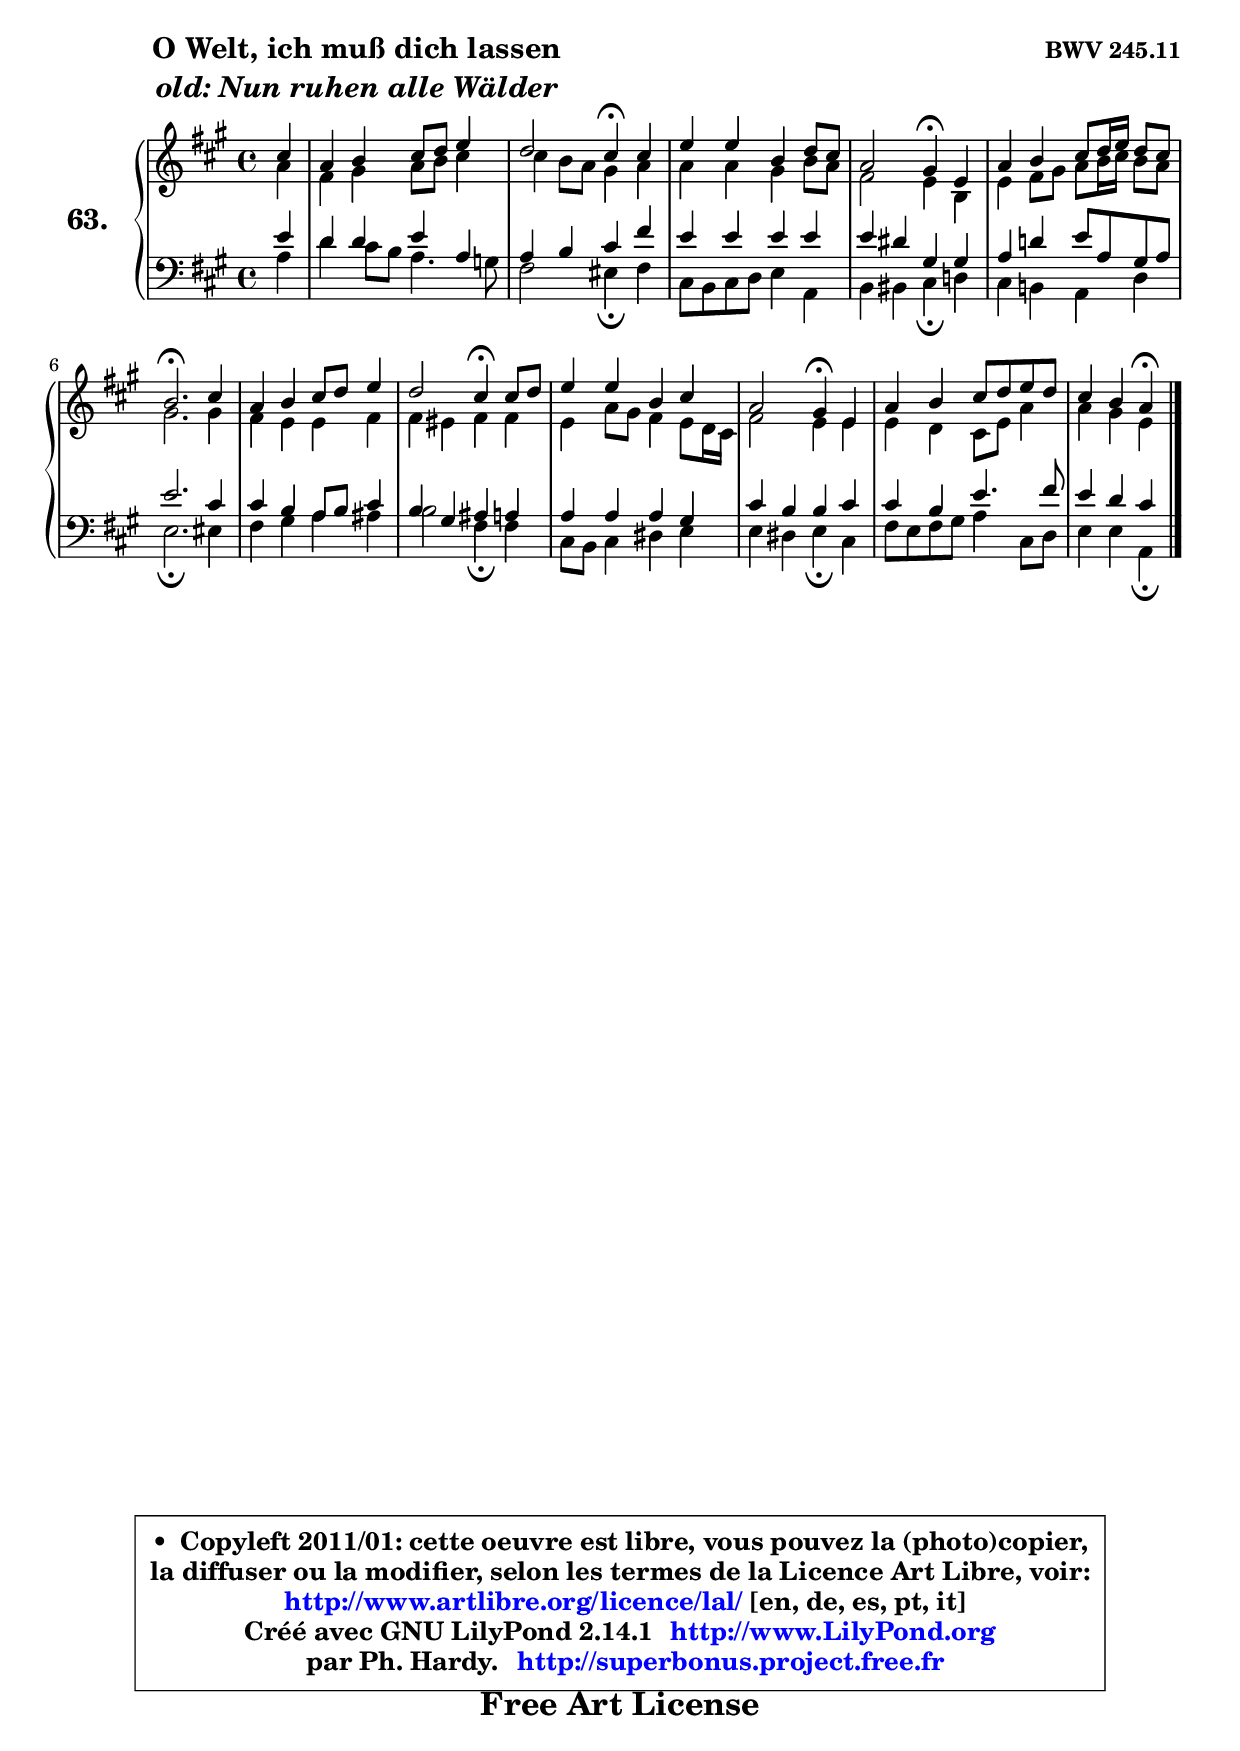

\version "2.14.1"

    \paper {
%	system-system-spacing #'padding = #0.1
%	score-system-spacing #'padding = #0.1
%	ragged-bottom = ##f
%	ragged-last-bottom = ##f
	}

    \header {
      opus = \markup { \bold "BWV 245.11" }
      piece = \markup { \hspace #9 \fontsize #2 \bold \column \center-align { \line { "O Welt, ich muß dich lassen" }
                     \line { \italic "old: Nun ruhen alle Wälder" }
                 } }
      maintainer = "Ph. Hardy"
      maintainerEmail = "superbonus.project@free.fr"
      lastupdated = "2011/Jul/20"
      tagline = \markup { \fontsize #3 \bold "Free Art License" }
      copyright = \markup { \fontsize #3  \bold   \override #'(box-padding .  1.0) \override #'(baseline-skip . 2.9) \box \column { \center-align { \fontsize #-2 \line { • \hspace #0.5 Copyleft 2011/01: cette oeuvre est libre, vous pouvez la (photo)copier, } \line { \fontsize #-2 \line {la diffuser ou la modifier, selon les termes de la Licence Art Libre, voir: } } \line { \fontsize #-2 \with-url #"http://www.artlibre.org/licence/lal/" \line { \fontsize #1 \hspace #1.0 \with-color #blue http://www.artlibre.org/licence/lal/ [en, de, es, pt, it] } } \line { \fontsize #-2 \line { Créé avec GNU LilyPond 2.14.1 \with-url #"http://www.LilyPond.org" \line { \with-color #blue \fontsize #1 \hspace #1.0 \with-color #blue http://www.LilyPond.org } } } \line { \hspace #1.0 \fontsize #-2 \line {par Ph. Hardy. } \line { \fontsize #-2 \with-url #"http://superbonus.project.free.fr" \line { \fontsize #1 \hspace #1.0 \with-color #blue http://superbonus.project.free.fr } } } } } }

	  }

  guidemidi = {
        r4 |
        R1 |
        r2 \tempo 4 = 30 r4 \tempo 4 = 78 r4 |
        R1 |
        r2 \tempo 4 = 30 r4 \tempo 4 = 78 r4 |
        R1 |
        \tempo 4 = 40 r2. \tempo 4 = 78 r4 |
        R1 |
        r2 \tempo 4 = 30 r4 \tempo 4 = 78 r4 |
        R1 |
        r2 \tempo 4 = 30 r4 \tempo 4 = 78 r4 |
        R1 |
        r2 \tempo 4 = 30 r4 
	}

  upper = {
	\time 4/4
	\key a \major
	\clef treble
	\partial 4
	\voiceOne
	<< { 
	% SOPRANO
	\set Voice.midiInstrument = "acoustic grand"
	\relative c'' {
        cis4 |
        a4 b cis8 d e4 |
        d2 cis4\fermata cis |
        e4 e b d8 cis |
        a2 gis4\fermata e |
        a4 b cis8 d16 e d8 cis |
        b2.\fermata cis4 |
        a4 b cis8 d e4 |
        d2 cis4\fermata cis8 d |
        e4 e b cis |
        a2 gis4\fermata e4 |
        a4 b cis8 d e d |
        cis4 b a4\fermata
        \bar "|."
	} % fin de relative
	}

	\context Voice="1" { \voiceTwo 
	% ALTO
	\set Voice.midiInstrument = "acoustic grand"
	\relative c'' {
        a4 |
        fis4 gis a8 b cis4 |
        cis4 b8 a gis4 a |
        a4 a gis b8 a |
        fis2 e4 b |
        e4 fis8 gis a b16 cis b8 a |
        gis2. gis4 |
        fis4 e e fis |
        fis4 eis fis fis |
        e4 a8 gis fis4 e8 d16 cis |
        fis2 e4 e |
        e4 d cis8 e a4 |
        a4 gis e4
        \bar "|."
	} % fin de relative
	\oneVoice
	} >>
	}

    lower = {
	\time 4/4
	\key a \major
	\clef bass
	\partial 4
	\voiceOne
	<< { 
	% TENOR
	\set Voice.midiInstrument = "acoustic grand"
	\relative c' {
        e4 |
        d4 d e a,4 |
        a4 b cis fis |
        e4 e e e |
        e4 dis gis, gis |
        a4 d! e8 a, gis a |
        e'2. cis4 |
        cis4 b a8 b cis4 |
        b4 gis ais a |
        a4 a a gis |
        cis4 b b cis |
        cis4 b e4. fis8 |
        e4 d cis
        \bar "|."
	} % fin de relative
	}
	\context Voice="1" { \voiceTwo 
	% BASS
	\set Voice.midiInstrument = "acoustic grand"
	\relative c' {
        a4 |
        d4 cis8 b a4. g8 |
        fis2 eis4\fermata fis |
        cis8 b cis d e4 a, |
        b4 bis cis\fermata d! |
        cis4 b! a d |
        e2.\fermata eis4 |
        fis4 gis a ais |
        b2 fis4\fermata fis |
        cis8 b cis4 dis e |
        e4 dis e\fermata cis |
        fis8 e fis gis a4 cis,8 d |
        e4 e a,4\fermata
        \bar "|."
	} % fin de relative
	\oneVoice
	} >>
	}


    \score { 

	\new PianoStaff <<
	\set PianoStaff.instrumentName = \markup { \bold \huge "63." }
	\new Staff = "upper" \upper
	\new Staff = "lower" \lower
	>>

    \layout {
%	ragged-last = ##f
	   }

         } % fin de score

  \score {
    \unfoldRepeats { << \guidemidi \upper \lower >> }
    \midi {
    \context {
     \Staff
      \remove "Staff_performer"
               }

     \context {
      \Voice
       \consists "Staff_performer"
                }

     \context { 
      \Score
      tempoWholesPerMinute = #(ly:make-moment 78 4)
		}
	    }
	}

